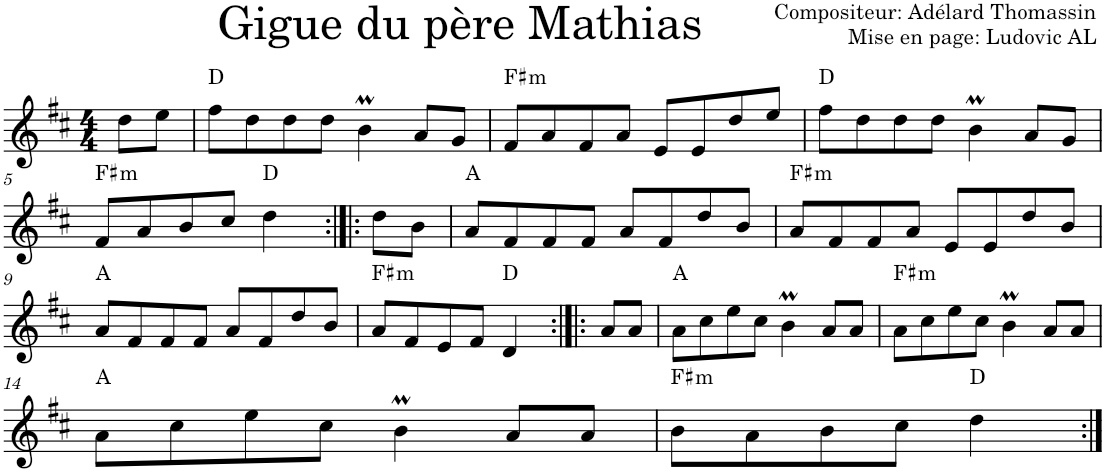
**kern	**harte
*part1	*part1
*staff1	*
*I"Violon	*
*I'Vln.	*
*clefG2	*
*k[f#c#]	*
*M4/4	*
=1	=1
8dd\L	.
8ee\J	.
=2	=2
8ff#\L	D:maj
8dd\	.
8dd\	.
8dd\J	.
4bM\	.
8a/L	.
8g/J	.
=3	=3
!	!LO:H:kt=m
8f#/L	F#:min
8a/	.
8f#/	.
8a/J	.
8e/L	.
8e/	.
8dd/	.
8ee/J	.
=4	=4
8ff#\L	D:maj
8dd\	.
8dd\	.
8dd\J	.
4bM\	.
8a/L	.
8g/J	.
!!LO:LB:g=z
=5	=5
!	!LO:H:kt=m
8f#/L	F#:min
8a/	.
8b/	.
8cc#/J	.
4dd\	D:maj
=6:|!|:	=6:|!|:
8dd\L	.
8b\J	.
=7	=7
8a/L	A:maj
8f#/	.
8f#/	.
8f#/J	.
8a/L	.
8f#/	.
8dd/	.
8b/J	.
=8	=8
!	!LO:H:kt=m
8a/L	F#:min
8f#/	.
8f#/	.
8a/J	.
8e/L	.
8e/	.
8dd/	.
8b/J	.
!!LO:LB:g=z
=9	=9
8a/L	A:maj
8f#/	.
8f#/	.
8f#/J	.
8a/L	.
8f#/	.
8dd/	.
8b/J	.
=10	=10
!	!LO:H:kt=m
8a/L	F#:min
8f#/	.
8e/	.
8f#/J	.
4d/	D:maj
=11:|!|:	=11:|!|:
8a/L	.
8a/J	.
=12	=12
8a\L	A:maj
8cc#\	.
8ee\	.
8cc#\J	.
4bM\	.
8a/L	.
8a/J	.
=13	=13
!	!LO:H:kt=m
8a\L	F#:min
8cc#\	.
8ee\	.
8cc#\J	.
4bM\	.
8a/L	.
8a/J	.
!!LO:LB:g=z
=14	=14
8a\L	A:maj
8cc#\	.
8ee\	.
8cc#\J	.
4bM\	.
8a/L	.
8a/J	.
=15	=15
!	!LO:H:kt=m
8b\L	F#:min
8a\	.
8b\	.
8cc#\J	.
4dd\	D:maj
=:|!	=:|!
*-	*-
